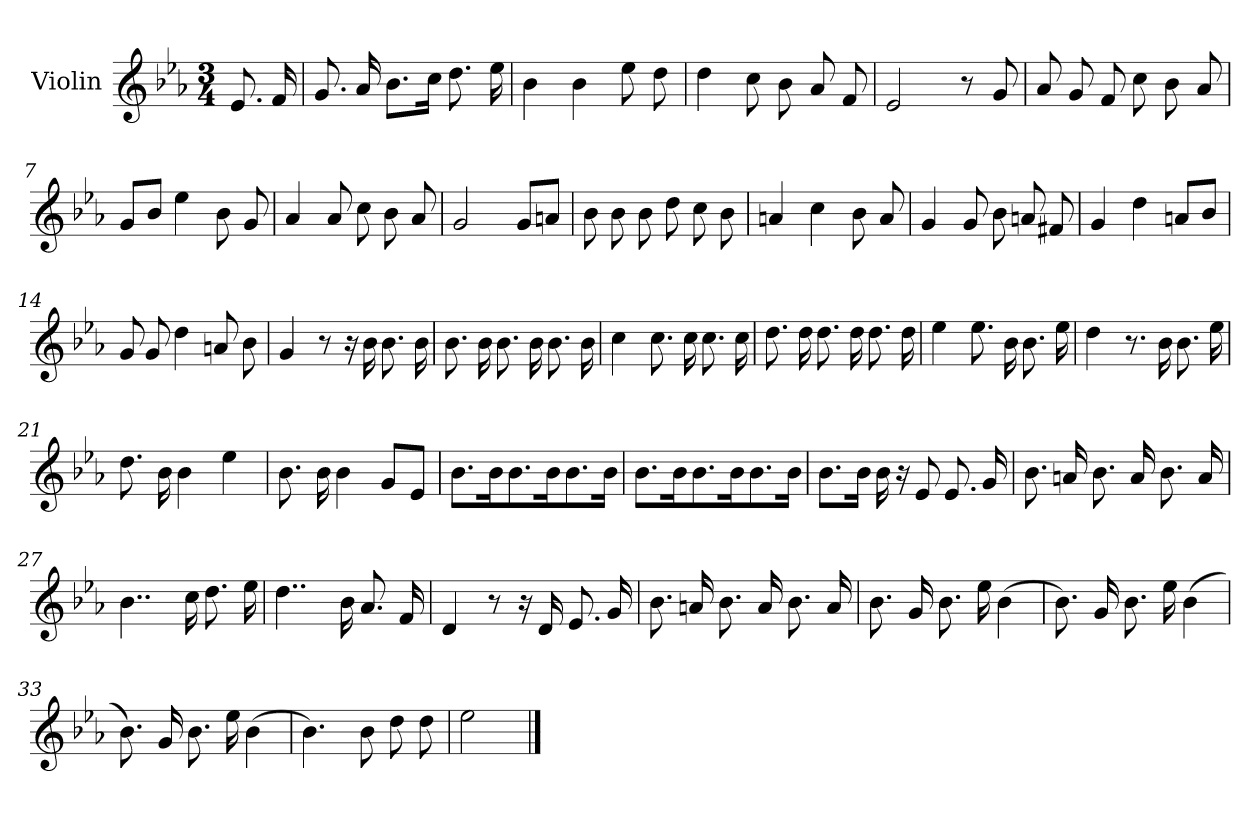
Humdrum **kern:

**kern	**dynam
*part1	*part1
*staff1	*staff1
*I"Violin	*
*I'Vln.	*
*clefG2	*
*k[b-e-a-]	*
*M3/4	*
=1	=1
!	!LO:DY:a
8.e-/	Allegretto
16f/	.
=2	=2
8.g/	.
16a-/	.
8.b-L	.
16ccJk	.
8.dd\	.
16ee-\	.
=3	=3
4b-\	.
4b-\	.
8ee-\	.
8dd\	.
=4	=4
4dd\	.
8cc\	.
8b-\	.
8a-/	.
8f/	.
=5	=5
2e-/	.
8r	.
8g/	.
=6	=6
8a-/	.
8g/	.
8f/	.
8cc\	.
8b-\	.
8a-/	.
!!LO:LB:g=z
=7	=7
8gL	.
8b-J	.
4ee-\	.
8b-\	.
8g/	.
=8	=8
4a-/	.
8a-/	.
8cc\	.
8b-\	.
8a-/	.
=9	=9
2g/	.
8gL	.
8anJ	.
=10	=10
8b-\	.
8b-\	.
8b-\	.
8dd\	.
8cc\	.
8b-\	.
=11	=11
4an/	.
4cc\	.
8b-\	.
8a/	.
=12	=12
4g/	.
8g/	.
8b-\	.
8an/	.
8f#X/	.
!!LO:LB:g=z
=13	=13
4g/	.
4dd\	.
8anL	.
8b-J	.
=14	=14
8g/	.
8g/	.
4dd\	.
8an/	.
8b-\	.
=15	=15
4g/	.
8r	.
16r	.
16b-\	.
8.b-\	.
16b-\	.
=16	=16
8.b-\	.
16b-\	.
8.b-\	.
16b-\	.
8.b-\	.
16b-\	.
=17	=17
4cc\	.
8.cc\	.
16cc\	.
8.cc\	.
16cc\	.
!!LO:LB:g=z
=18	=18
8.dd\	.
16dd\	.
8.dd\	.
16dd\	.
8.dd\	.
16dd\	.
=19	=19
4ee-\	.
8.ee-\	.
16b-\	.
8.b-\	.
16ee-\	.
=20	=20
4dd\	.
8.r	.
16b-\	.
8.b-\	.
16ee-\	.
=21	=21
8.dd\	.
16b-\	.
4b-\	.
4ee-\	.
=22	=22
8.b-\	.
16b-\	.
4b-\	.
8gL	.
8e-J	.
!!LO:LB:g=z
=23	=23
8.b-L	.
16b-k	.
8.b-	.
16b-k	.
8.b-	.
16b-Jk	.
=24	=24
8.b-L	.
16b-k	.
8.b-	.
16b-k	.
8.b-	.
16b-Jk	.
=25	=25
8.b-L	.
16b-Jk	.
16b-	.
16r	.
8e-/	.
8.e-/	.
16g/	.
=26	=26
8.b-\	.
16an/	.
8.b-\	.
16a/	.
8.b-\	.
16a/	.
=27	=27
4..b-\	.
16cc\	.
8.dd\	.
16ee-\	.
!!LO:LB:g=z
=28	=28
4..dd\	.
16b-\	.
8.a-/	.
16f/	.
=29	=29
4d/	.
8r	.
16r	.
16d/	.
8.e-/	.
16g/	.
=30	=30
8.b-\	.
16an/	.
8.b-\	.
16a/	.
8.b-\	.
16a/	.
=31	=31
8.b-\	.
16g/	.
8.b-\	.
16ee-\	.
(>4b-\	.
=32	=32
8.b-\)	.
16g/	.
8.b-\	.
16ee-\	.
(>4b-\	.
!!LO:LB:g=z
=33	=33
8.b-\)	.
16g/	.
8.b-\	.
16ee-\	.
(>4b-\	.
=34	=34
4.b-\)	.
8b-\	.
8dd\	.
8dd\	.
=35	=35
2ee-\	.
==	==
*-	*-
